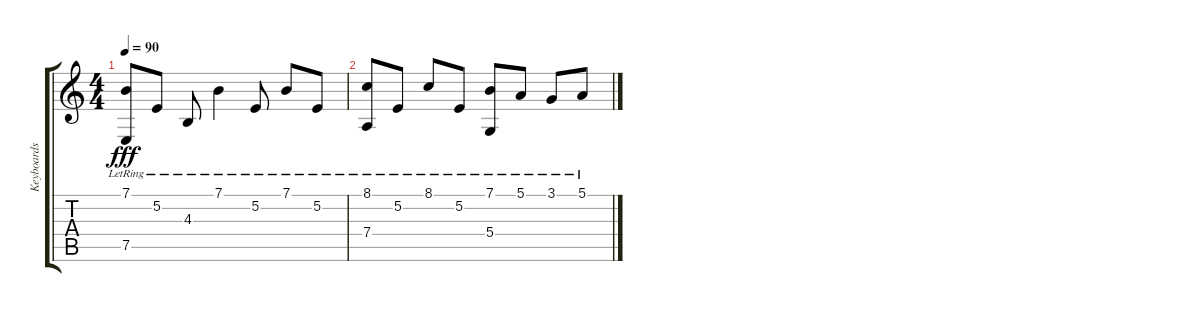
\track ("Keyboards" "Keyboards") {instrument electricgrandpiano}
\staff {score tabs}
\tuning (E4 B3 G3 D3 A2 E2) {hide}
\ts (4 4)
\tempo 90
\clef g2
\ks c
(7.1{lr} 7.5{lr}).8{dy fff} 5.2{lr}.8 4.3{lr}.8 7.1{lr}.4 5.2{lr}.8 7.1{lr}.8 5.2{lr}.8 |
(8.1{lr} 7.4{lr}).8 5.2{lr}.8 8.1{lr}.8 5.2{lr}.8 (7.1{lr} 5.4{lr}).8 5.1{lr}.8 3.1{lr}.8 5.1{lr}.8
